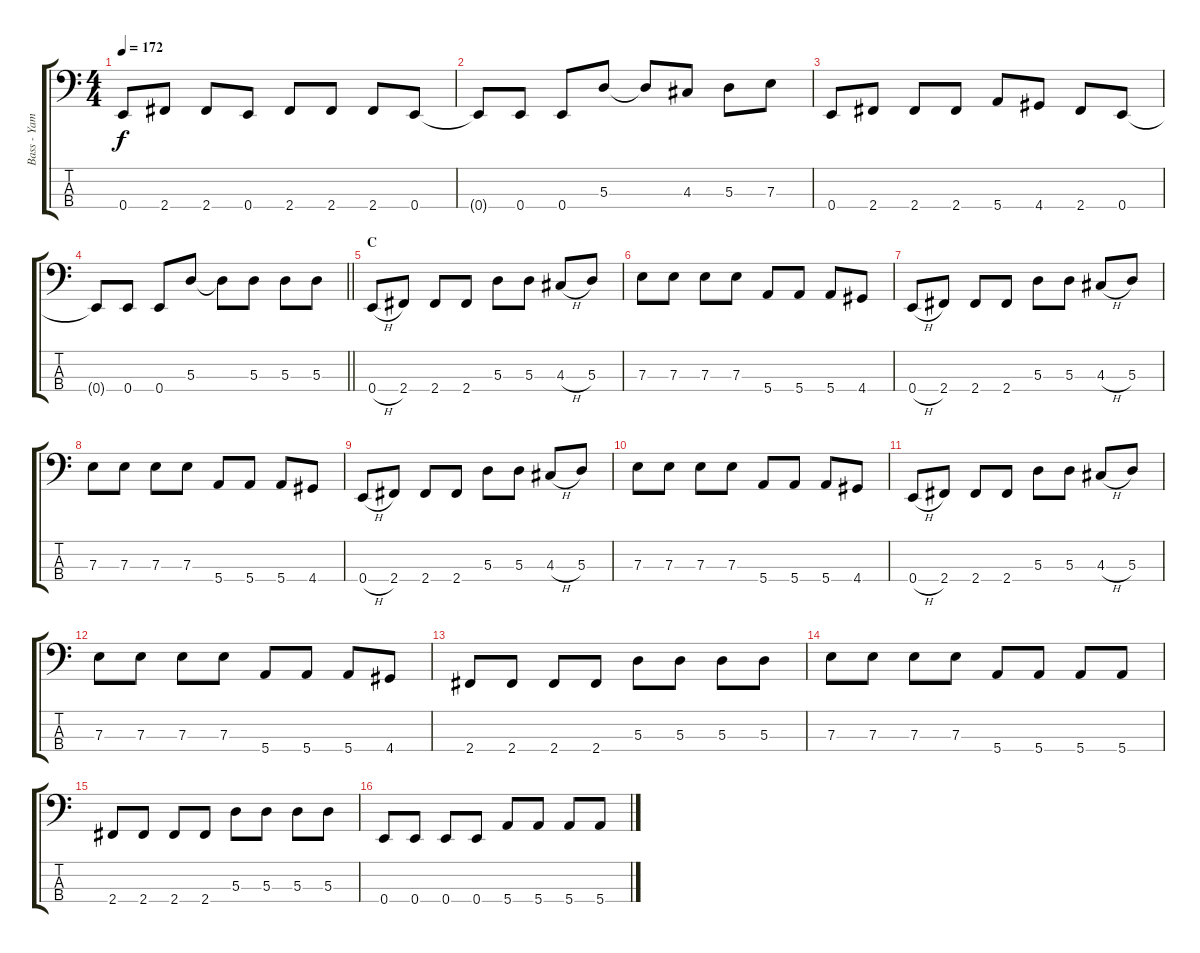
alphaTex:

\track ("Bass - Yamada" "Bass - Yam") {instrument electricbasspick}
\staff {score tabs}
\tuning (G2 D2 A1 E1) {hide}
\ts (4 4)
\tempo 172
\clef f4
\ks c
0.4.8{dy f} 2.4.8 2.4.8 0.4.8 2.4.8 2.4.8 2.4.8 0.4.8 |
0.4{t}.8 0.4.8 0.4.8 5.3.8 5.3{t}.8 4.3.8 5.3.8 7.3.8 |
0.4.8 2.4.8 2.4.8 2.4.8 5.4.8 4.4.8 2.4.8 0.4.8 |
\barLineRight lightlight
0.4{t}.8 0.4.8 0.4.8 5.3.8 5.3{t}.8 5.3.8 5.3.8 5.3.8 |
\section ("" "C")
0.4{h}.8 2.4.8 2.4.8 2.4.8 5.3.8 5.3.8 4.3{h}.8 5.3.8 |
7.3.8 7.3.8 7.3.8 7.3.8 5.4.8 5.4.8 5.4.8 4.4.8 |
0.4{h}.8 2.4.8 2.4.8 2.4.8 5.3.8 5.3.8 4.3{h}.8 5.3.8 |
7.3.8 7.3.8 7.3.8 7.3.8 5.4.8 5.4.8 5.4.8 4.4.8 |
0.4{h}.8 2.4.8 2.4.8 2.4.8 5.3.8 5.3.8 4.3{h}.8 5.3.8 |
7.3.8 7.3.8 7.3.8 7.3.8 5.4.8 5.4.8 5.4.8 4.4.8 |
0.4{h}.8 2.4.8 2.4.8 2.4.8 5.3.8 5.3.8 4.3{h}.8 5.3.8 |
7.3.8 7.3.8 7.3.8 7.3.8 5.4.8 5.4.8 5.4.8 4.4.8 |
2.4.8 2.4.8 2.4.8 2.4.8 5.3.8 5.3.8 5.3.8 5.3.8 |
7.3.8 7.3.8 7.3.8 7.3.8 5.4.8 5.4.8 5.4.8 5.4.8 |
2.4.8 2.4.8 2.4.8 2.4.8 5.3.8 5.3.8 5.3.8 5.3.8 |
0.4.8 0.4.8 0.4.8 0.4.8 5.4.8 5.4.8 5.4.8 5.4.8
